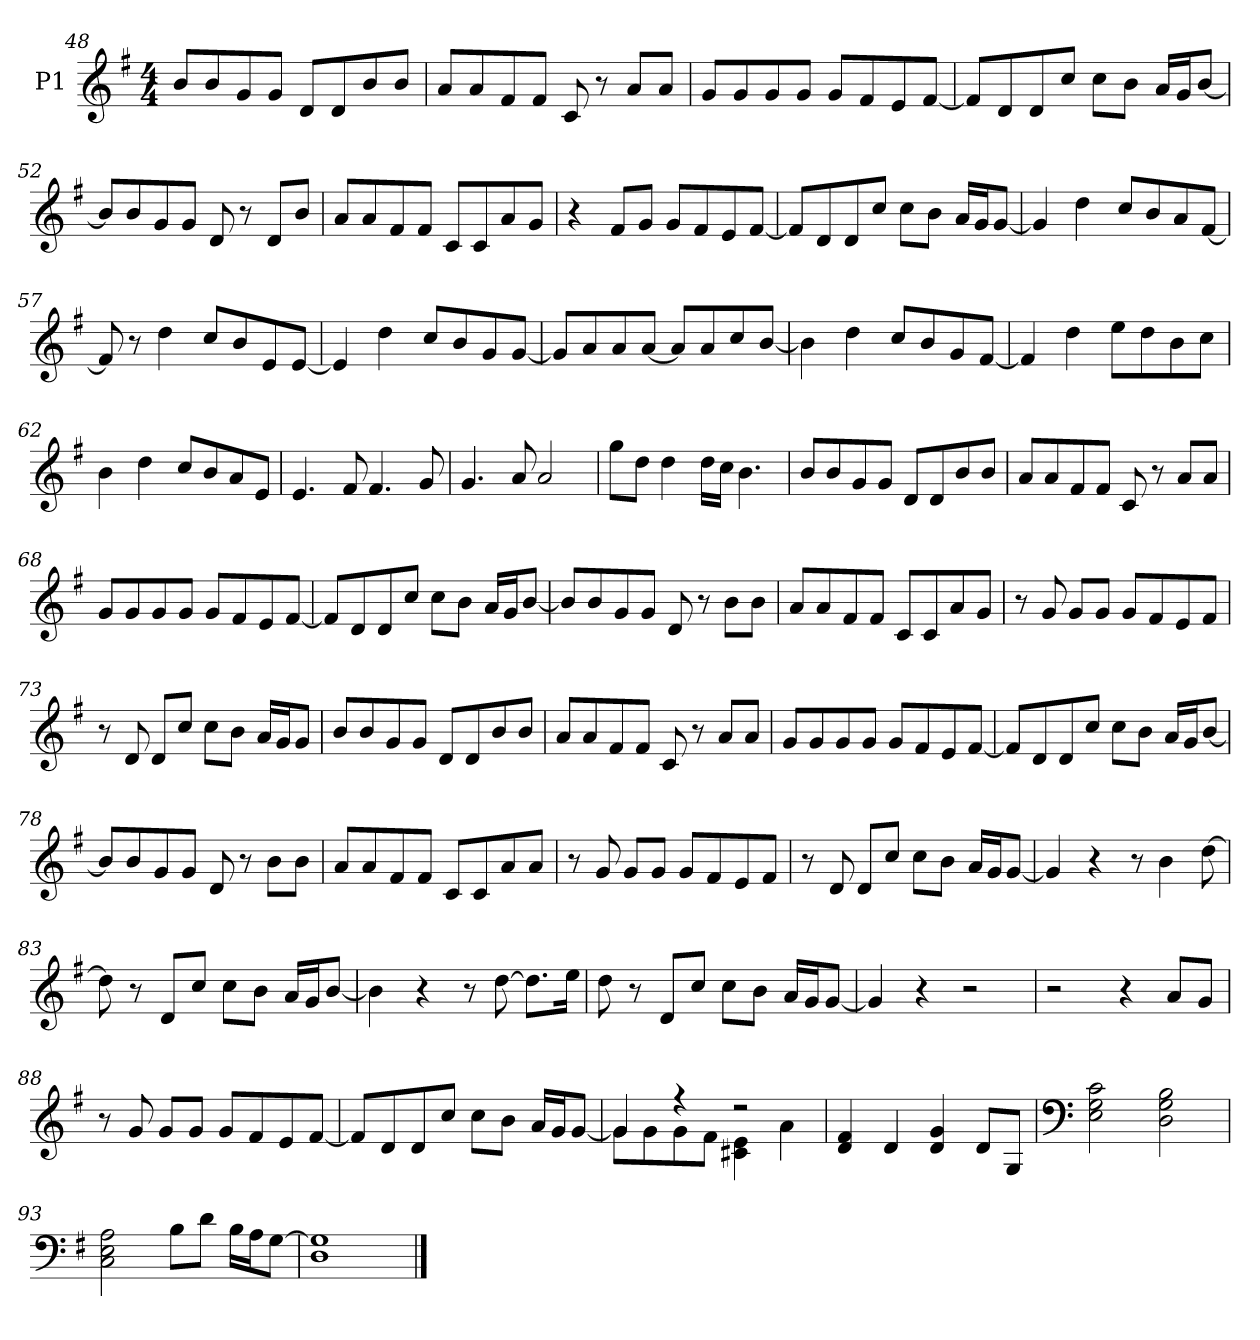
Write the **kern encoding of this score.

**kern
*part1
*staff1
*I"P1
*clefG2
*k[f#]
*G:
*M4/4
=48
8b/L
8b/
8g/
8g/J
8d/L
8d/
8b/
8b/J
!!LO:LB:g=z
=49
8a/L
8a/
8f#/
8f#/J
8c/
8r
8a/L
8a/J
=50
8g/L
8g/
8g/
8g/J
8g/L
8f#/
8e/
[<8f#/J
=51
8f#/L]
8d/
8d/
8cc/J
8cc\L
8b\J
16a/LL
16g/J
[<8b/J
=52
8b/L]
8b/
8g/
8g/J
8d/
8r
8d/L
8b/J
!!LO:LB:g=z
=53
8a/L
8a/
8f#/
8f#/J
8c/L
8c/
8a/
8g/J
=54
4r
8f#/L
8g/J
8g/L
8f#/
8e/
[<8f#/J
=55
8f#/L]
8d/
8d/
8cc/J
8cc\L
8b\J
16a/LL
16g/J
[<8g/J
=56
4g/]
4dd\
8cc/L
8b/
8a/
[<8f#/J
!!LO:LB:g=z
=57
8f#/]
8r
4dd\
8cc/L
8b/
8e/
[<8e/J
=58
4e/]
4dd\
8cc/L
8b/
8g/
[<8g/J
=59
8g/L]
8a/
8a/
[<8a/J
8a/L]
8a/
8cc/
[<8b/J
=60
4b\]
4dd\
8cc/L
8b/
8g/
[<8f#/J
=61
4f#/]
4dd\
8ee\L
8dd\
8b\
8cc\J
!!LO:LB:g=z
=62
4b\
4dd\
8cc/L
8b/
8a/
8e/J
=63
4.e/
8f#/
4.f#/
8g/
=64
4.g/
8a/
2a/
=65
8gg\L
8dd\J
4dd\
16dd\LL
16cc\JJ
4.b\
=66
8b/L
8b/
8g/
8g/J
8d/L
8d/
8b/
8b/J
!!LO:LB:g=z
=67
8a/L
8a/
8f#/
8f#/J
8c/
8r
8a/L
8a/J
=68
8g/L
8g/
8g/
8g/J
8g/L
8f#/
8e/
[<8f#/J
=69
8f#/L]
8d/
8d/
8cc/J
8cc\L
8b\J
16a/LL
16g/J
[<8b/J
=70
8b/L]
8b/
8g/
8g/J
8d/
8r
8b\L
8b\J
!!LO:LB:g=z
=71
8a/L
8a/
8f#/
8f#/J
8c/L
8c/
8a/
8g/J
=72
8r
8g/
8g/L
8g/J
8g/L
8f#/
8e/
8f#/J
=73
8r
8d/
8d/L
8cc/J
8cc\L
8b\J
16a/LL
16g/J
8g/J
=74
8b/L
8b/
8g/
8g/J
8d/L
8d/
8b/
8b/J
!!LO:LB:g=z
=75
8a/L
8a/
8f#/
8f#/J
8c/
8r
8a/L
8a/J
=76
8g/L
8g/
8g/
8g/J
8g/L
8f#/
8e/
[<8f#/J
=77
8f#/L]
8d/
8d/
8cc/J
8cc\L
8b\J
16a/LL
16g/J
[<8b/J
=78
8b/L]
8b/
8g/
8g/J
8d/
8r
8b\L
8b\J
!!LO:LB:g=z
=79
8a/L
8a/
8f#/
8f#/J
8c/L
8c/
8a/
8a/J
=80
8r
8g/
8g/L
8g/J
8g/L
8f#/
8e/
8f#/J
=81
8r
8d/
8d/L
8cc/J
8cc\L
8b\J
16a/LL
16g/J
[<8g/J
=82
4g/]
4r
8r
4b\
[>8dd\
!!LO:LB:g=z
=83
8dd\]
8r
8d/L
8cc/J
8cc\L
8b\J
16a/LL
16g/J
[<8b/J
=84
4b\]
4r
8r
[>8dd\
8.dd\L]
16ee\Jk
=85
8dd\
8r
8d/L
8cc/J
8cc\L
8b\J
16a/LL
16g/J
[<8g/J
=86
4g/]
4r
2r
=87
2r
4r
8a/L
8g/J
!!LO:LB:g=z
=88
8r
8g/
8g/L
8g/J
8g/L
8f#/
8e/
[<8f#/J
=89
8f#/L]
8d/
8d/
8cc/J
8cc\L
8b\J
16a/LL
16g/J
[<8g/J
=90
*^
4g/]	8g\L
.	8g\
4r	8g\
.	8f#\J
2r	4c#X\ 4e\
.	4a\
*v	*v
!!LO:LB:g=z
=91
4d/ 4f#/
4d/
4d/ 4g/
8d/L
8G/J
=92
*clefF4
2E\ 2G\ 2c\
2D\ 2G\ 2B\
=93
2C\ 2E\ 2A\
8B\L
8d\J
16B\LL
16A\J
[>8G\J
=94
1D 1G]
==
*-
